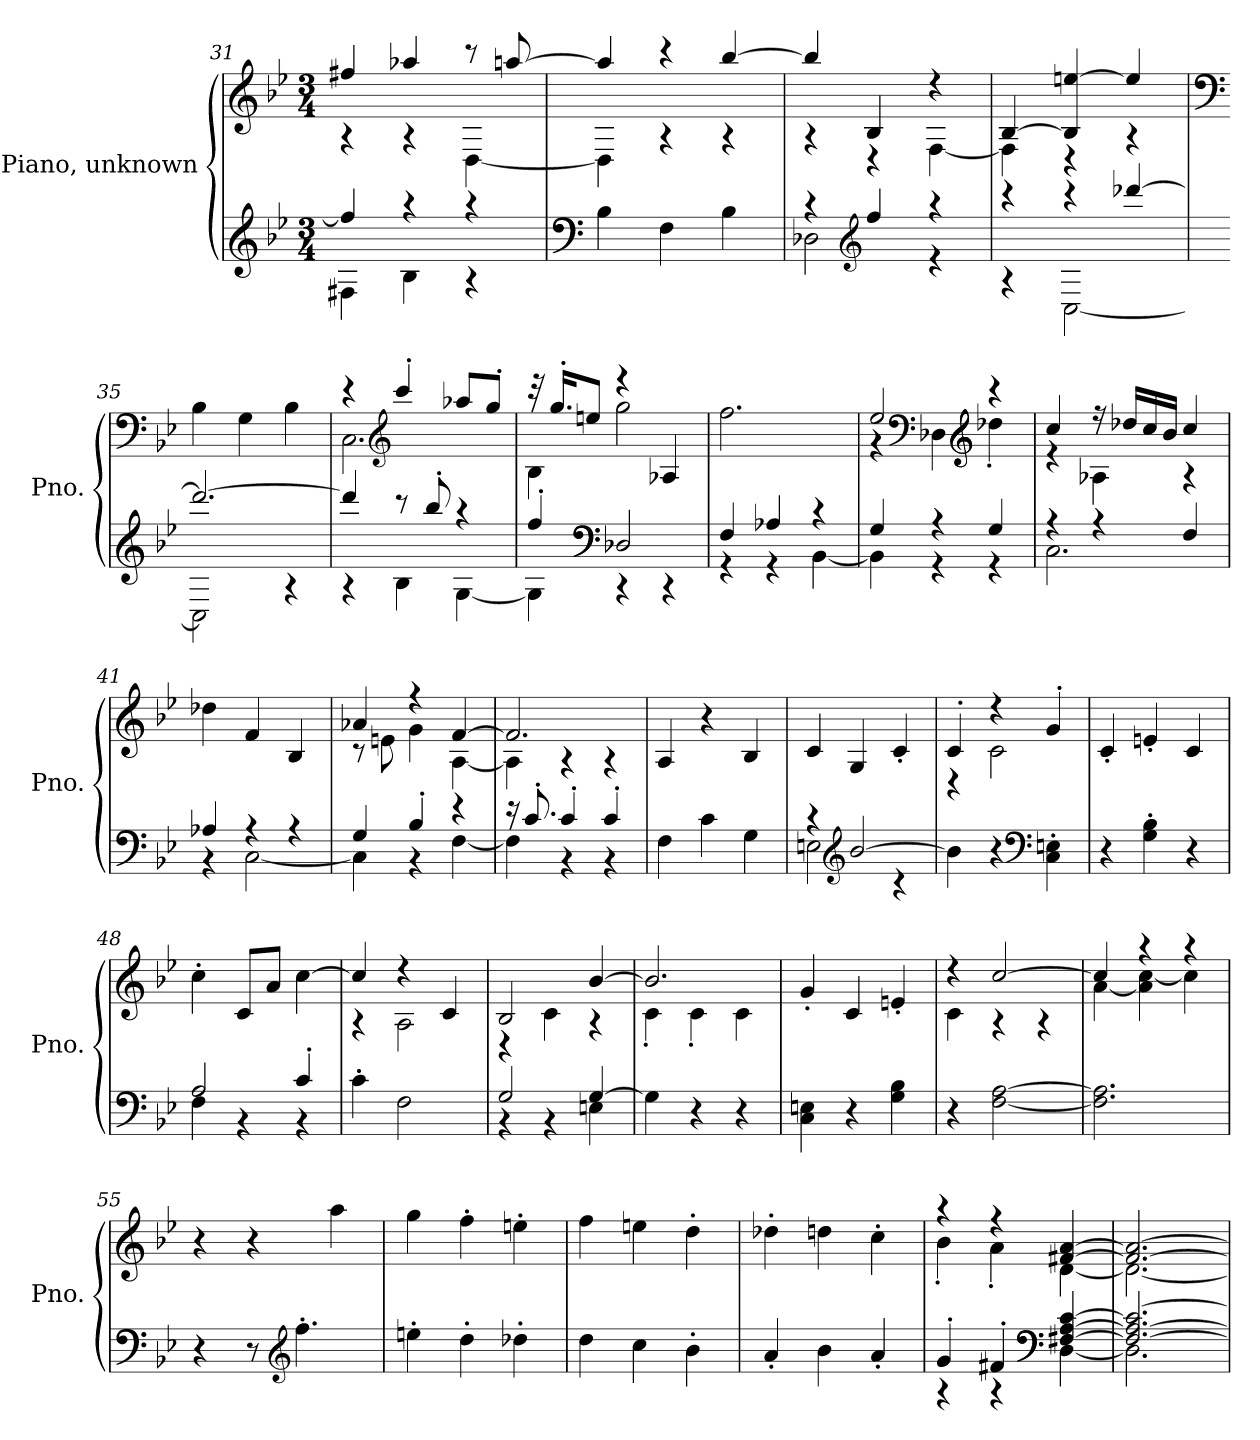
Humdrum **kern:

**kern	**kern
*part1	*part1
*staff2	*staff1
*I"Piano, unknown	*
*I'Pno.	*
*clefG2	*clefG2
*k[b-e-]	*k[b-e-]
*M3/4	*M3/4
=31	=31
*^	*^
4ff/]	4F#X\	4ff#X/	4r
4r	4B-\	4aa-X/	4r
4r	4r	8r	[4D\
.	.	[8aan/	.
*v	*v	*	*
=32	=32	=32
*clefF4	*	*
4B-\	4aa/]	4D\]
4F\	4r	4r
4B-\	[4bb-/	4r
!!LO:LB:g=z	!!
=33	=33	=33
*^	*	*
4r	2D-X\	4bb-/]	4r
*clefG2	*	*	*
4ff/	.	4B-/	4r
4r	4r	4r	[4F\
=34	=34	=34	=34
4r	4r	[4B-/	4F\]
4r	[2C\	4B-/] [4een/	4r
[4ddd-X/	.	4ee/]	4r
*	*	*v	*v
=35	=35	=35
*	*	*clefF4
2.ddd-/_	2C\]	4B-\
.	.	4G\
.	4r	4B-\
=36	=36	=36
*	*	*^
4ddd-/]	4r	4r	2.C\
*	*	*clefG2	*
8r	4B-\	4ccc'/	.
8bb-'/	.	.	.
4r	[4G\	8aa-X/L	.
.	.	8gg'/J	.
=37	=37	=37	=37
4ff'/	4G\]	32r	4B-\
.	.	16.gg'/KL	.
.	.	8een/J	.
*clefF4	*	*	*
2D-X/	4r	4r	2gg\
.	4r	4A-X/	.
*	*	*v	*v
=38	=38	=38
4F/	4r	2.ff\
4A-X/	4r	.
4r	[4BB-\	.
!!LO:PB:g=z
=39	=39	=39
*	*	*^
4G/	4BB-\]	2ee-/	4r
*	*	*clefF4	*
4r	4r	.	4D-X\
*	*	*clefG2	*
4G/	4r	4r	4dd-X'\
=40	=40	=40	=40
4r	2.C\	4cc/	4r
4r	.	16r	4A-X\
.	.	16dd-X/LL	.
.	.	16cc/	.
.	.	16b-/JJ	.
4F/	.	4cc/	4r
*	*	*v	*v
=41	=41	=41
4A-X/	4r	4dd-X\
4r	[2C\	4f/
4r	.	4B-/
=42	=42	=42
*	*	*^
4G/	4C\]	4a-X/	8r
.	.	.	8en\
4B-'/	4r	4r	4g\
4r	[4F\	[4f/	[4A\
=43	=43	=43	=43
16r	4F\]	2.f/]	4A\]
8.c'/	.	.	.
4c'/	4r	.	4r
4c'/	4r	.	4r
*v	*v	*	*
*	*v	*v
=44	=44
4F\	4A/
4c\	4r
4G\	4B-/
=45	=45
*^	*
4r	2En\	4c/
*clefG2	*	*
[2b-/	.	4G/
.	4r	4c'/
*v	*v	*
!!LO:LB:g=z
=46	=46
*	*^
4b-\]	4c'/	4r
4r	4r	2c\
*clefF4	*	*
4C\' 4En\'	4g'/	.
*	*v	*v
=47	=47
4r	4c'/
4G\' 4B-\'	4en'/
4r	4c/
=48	=48
*^	*
2A/	4F\	4cc'\
.	4r	8c/L
.	.	8a/J
4c'/	4r	[4cc\
*v	*v	*
=49	=49
*	*^
4c'\	4cc/]	4r
2F\	4r	2A\
.	4c/	.
=50	=50	=50
*^	*	*
2G/	4r	2B-/	4r
.	4r	.	4c\
[4G/	4En\	[4b-/	4r
*v	*v	*	*
=51	=51	=51
4G\]	2.b-/]	4c'\
4r	.	4c'\
4r	.	4c\
*	*v	*v
=52	=52
4C\ 4En\	4g'/
4r	4c/
4G\ 4B-\	4en'/
=53	=53
*	*^
4r	4r	4c\
[2F\ [2A\	[2cc/	4r
.	.	4r
!!LO:LB:g=z	!!
=54	=54	=54
2.F\] 2.A\]	4cc/]	[4a\
.	4r	4a\] [4cc\
.	4r	4cc\]
*	*v	*v
=55	=55
4r	4r
8r	4r
*clefG2	*
4.ff'\	.
.	4aa\
=56	=56
4een'\	4gg\
4dd'\	4ff'\
4dd-X'\	4een'\
=57	=57
4dd\	4ff\
4cc\	4een\
4b-'\	4dd'\
=58	=58
4a'/	4dd-X'\
4b-\	4ddn\
4a'/	4cc'\
=59	=59
*^	*^
4g'/	4r	4r	4b-'\
4f#X'/	4r	4r	4a'\
*clefF4	*	*	*
[4F#X/ [4A/ [4c/	[4D\	[4f#X/ [4a/	[4d\
=60	=60	=60	=60
2.F#/_ 2.A/_ 2.c/_	2.D\]	2.f#/_ 2.a/_	2.d\_
*v	*v	*	*
*	*v	*v
=	=
*-	*-
